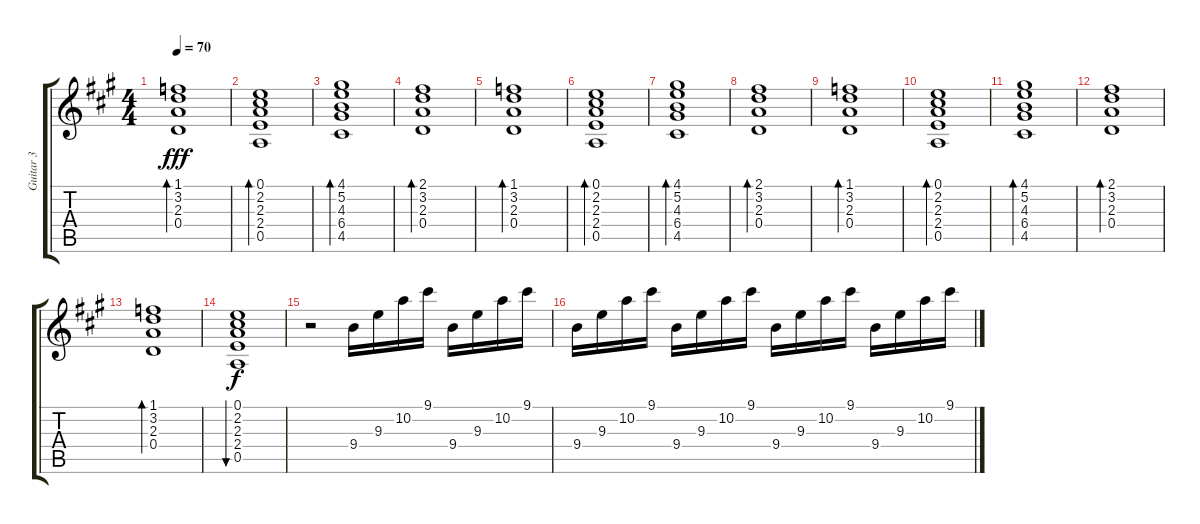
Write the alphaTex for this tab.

\track ("Guitar 3" "Guitar 3") {instrument acousticguitarsteel}
\staff {score tabs}
\tuning (E4 B3 G3 D3 A2 E2) {hide}
\ts (4 4)
\tempo 70
\clef g2
\ks a
(1.1 3.2 2.3 0.4).1{bd 240 dy fff} |
(0.1 2.2 2.3 2.4 0.5).1{bd 240} |
(4.1 5.2 4.3 6.4 4.5).1{bd 240} |
(2.1 3.2 2.3 0.4).1{bd 240} |
(1.1 3.2 2.3 0.4).1{bd 240} |
(0.1 2.2 2.3 2.4 0.5).1{bd 240} |
(4.1 5.2 4.3 6.4 4.5).1{bd 240} |
(2.1 3.2 2.3 0.4).1{bd 240} |
(1.1 3.2 2.3 0.4).1{bd 240} |
(0.1 2.2 2.3 2.4 0.5).1{bd 240} |
(4.1 5.2 4.3 6.4 4.5).1{bd 240} |
(2.1 3.2 2.3 0.4).1{bd 240} |
(1.1 3.2 2.3 0.4).1{bd 240} |
(0.1 2.2 2.3 2.4 0.5).1{bu 240 dy f} |
r.2 9.4.16 9.3.16 10.2.16 9.1.16 9.4.16 9.3.16 10.2.16 9.1.16 |
9.4.16 9.3.16 10.2.16 9.1.16 9.4.16 9.3.16 10.2.16 9.1.16 9.4.16 9.3.16 10.2.16 9.1.16 9.4.16 9.3.16 10.2.16 9.1.16
